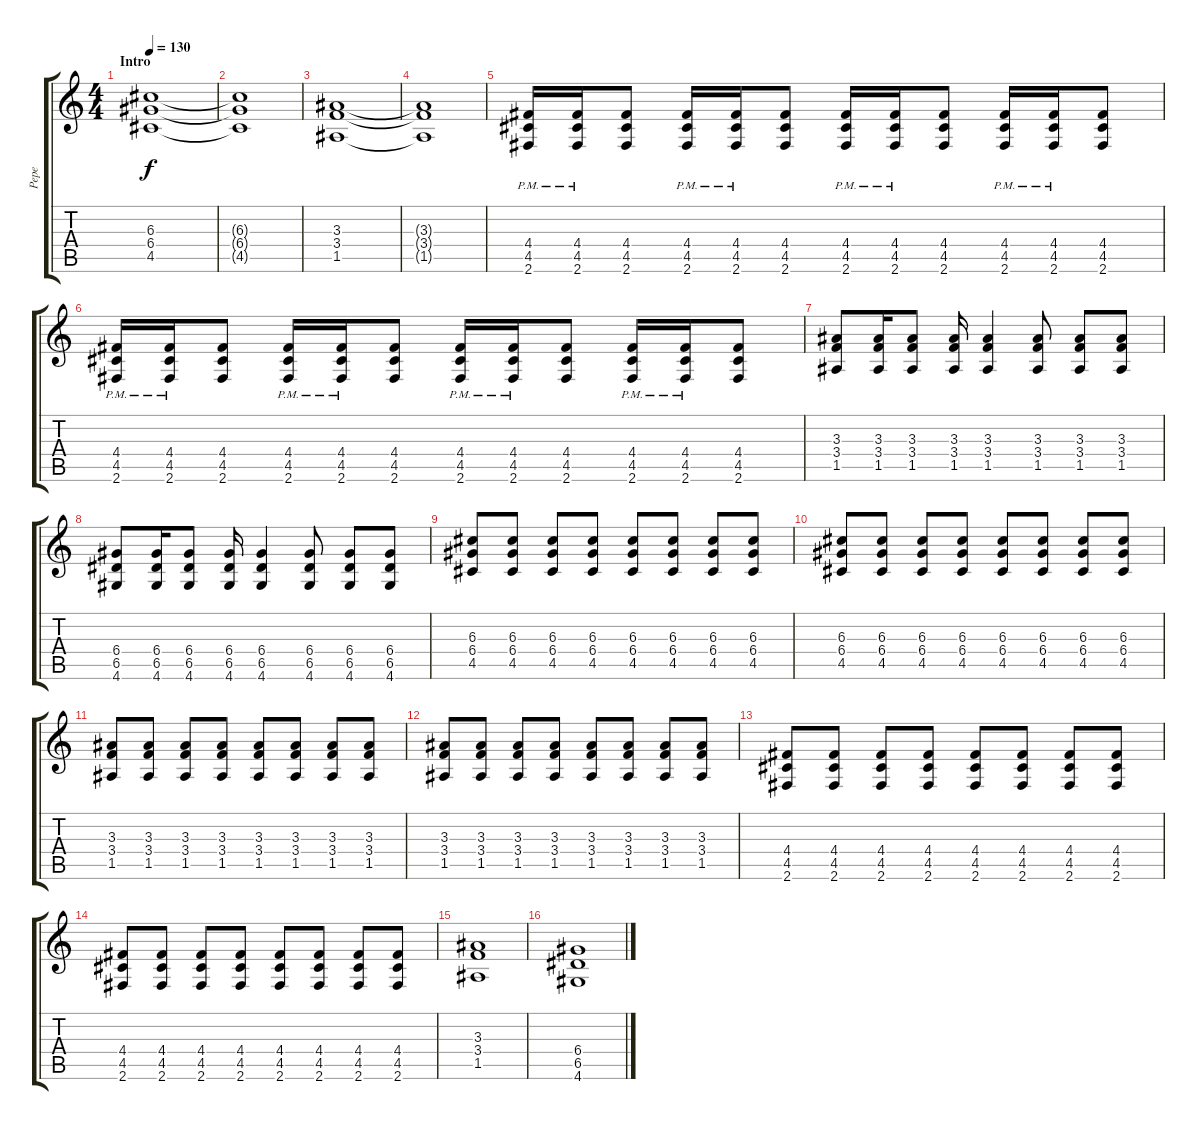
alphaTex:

\track ("Pepe" "Pepe") {instrument distortionguitar}
\staff {score tabs}
\tuning (E4 B3 G3 D3 A2 E2) {hide}
\ts (4 4)
\section ("" "Intro")
\tempo 130
\clef g2
\ks c
(6.3 6.4 4.5).1{dy f instrument distortionguitar} |
(6.3{t} 6.4{t} 4.5{t}).1 |
(3.3 3.4 1.5).1 |
(3.3{t} 3.4{t} 1.5{t}).1 |
(4.4{pm} 4.5{pm} 2.6{pm}).16 (4.4{pm} 4.5{pm} 2.6{pm}).16 (4.4 4.5 2.6).8 (4.4{pm} 4.5{pm} 2.6{pm}).16 (4.4{pm} 4.5{pm} 2.6{pm}).16 (4.4 4.5 2.6).8 (4.4{pm} 4.5{pm} 2.6{pm}).16 (4.4{pm} 4.5{pm} 2.6{pm}).16 (4.4 4.5 2.6).8 (4.4{pm} 4.5{pm} 2.6{pm}).16 (4.4{pm} 4.5{pm} 2.6{pm}).16 (4.4 4.5 2.6).8 |
(4.4{pm} 4.5{pm} 2.6{pm}).16 (4.4{pm} 4.5{pm} 2.6{pm}).16 (4.4 4.5 2.6).8 (4.4{pm} 4.5{pm} 2.6{pm}).16 (4.4{pm} 4.5{pm} 2.6{pm}).16 (4.4 4.5 2.6).8 (4.4{pm} 4.5{pm} 2.6{pm}).16 (4.4{pm} 4.5{pm} 2.6{pm}).16 (4.4 4.5 2.6).8 (4.4{pm} 4.5{pm} 2.6{pm}).16 (4.4{pm} 4.5{pm} 2.6{pm}).16 (4.4 4.5 2.6).8 |
(3.3 3.4 1.5).8 (3.3 3.4 1.5).16 (3.3 3.4 1.5).8 (3.3 3.4 1.5).16 (3.3 3.4 1.5).4 (3.3 3.4 1.5).8 (3.3 3.4 1.5).8 (3.3 3.4 1.5).8 |
(6.4 6.5 4.6).8 (6.4 6.5 4.6).16 (6.4 6.5 4.6).8 (6.4 6.5 4.6).16 (6.4 6.5 4.6).4 (6.4 6.5 4.6).8 (6.4 6.5 4.6).8 (6.4 6.5 4.6).8 |
(6.3 6.4 4.5).8{volume 11} (6.3 6.4 4.5).8 (6.3 6.4 4.5).8 (6.3 6.4 4.5).8 (6.3 6.4 4.5).8 (6.3 6.4 4.5).8 (6.3 6.4 4.5).8 (6.3 6.4 4.5).8 |
(6.3 6.4 4.5).8 (6.3 6.4 4.5).8 (6.3 6.4 4.5).8 (6.3 6.4 4.5).8 (6.3 6.4 4.5).8 (6.3 6.4 4.5).8 (6.3 6.4 4.5).8 (6.3 6.4 4.5).8 |
(3.3 3.4 1.5).8 (3.3 3.4 1.5).8 (3.3 3.4 1.5).8 (3.3 3.4 1.5).8 (3.3 3.4 1.5).8 (3.3 3.4 1.5).8 (3.3 3.4 1.5).8 (3.3 3.4 1.5).8 |
(3.3 3.4 1.5).8 (3.3 3.4 1.5).8 (3.3 3.4 1.5).8 (3.3 3.4 1.5).8 (3.3 3.4 1.5).8 (3.3 3.4 1.5).8 (3.3 3.4 1.5).8 (3.3 3.4 1.5).8 |
(4.4 4.5 2.6).8 (4.4 4.5 2.6).8 (4.4 4.5 2.6).8 (4.4 4.5 2.6).8 (4.4 4.5 2.6).8 (4.4 4.5 2.6).8 (4.4 4.5 2.6).8 (4.4 4.5 2.6).8 |
(4.4 4.5 2.6).8 (4.4 4.5 2.6).8 (4.4 4.5 2.6).8 (4.4 4.5 2.6).8 (4.4 4.5 2.6).8 (4.4 4.5 2.6).8 (4.4 4.5 2.6).8 (4.4 4.5 2.6).8 |
(3.3 3.4 1.5).1 |
(6.4 6.5 4.6).1
